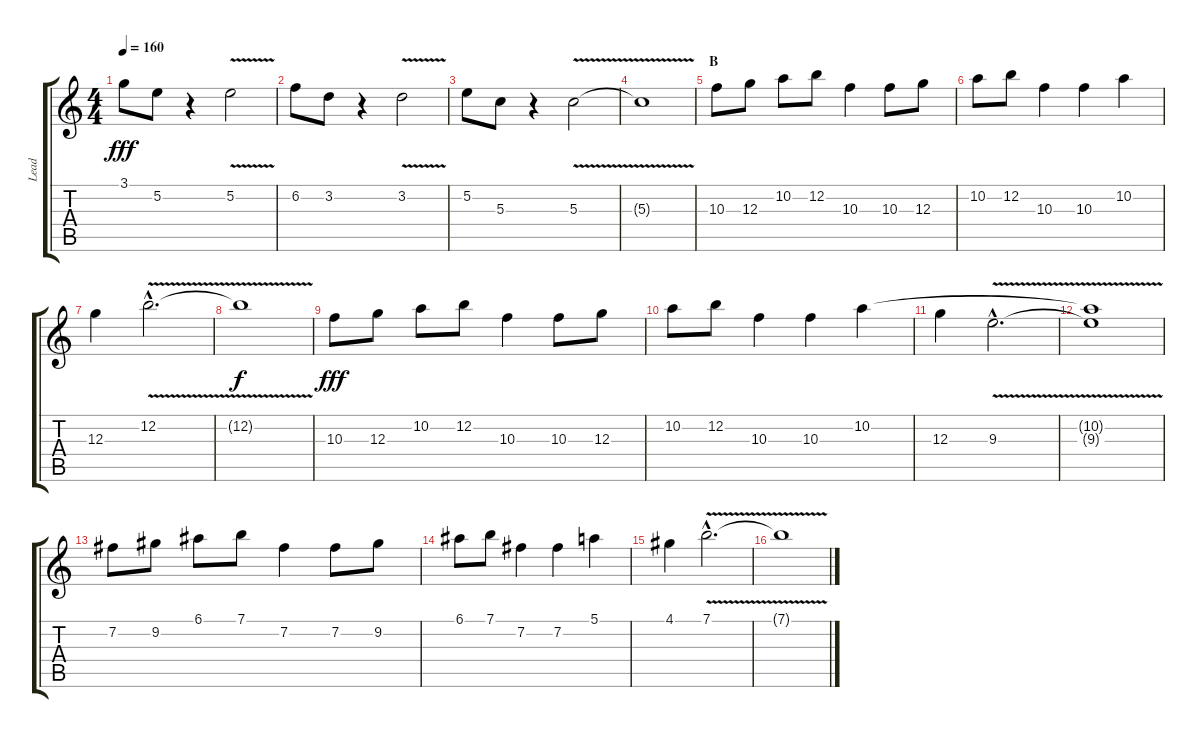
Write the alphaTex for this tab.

\track ("Lead" "Lead") {instrument acousticguitarnylon}
\staff {score tabs}
\tuning (E4 B3 G3 D3 A2 E2) {hide}
\ts (4 4)
\tempo 160
\clef g2
\ks c
3.1.8{dy fff} 5.2.8 r.4 5.2{v}.2 |
6.2.8 3.2.8 r.4 3.2{v}.2 |
5.2.8 5.3.8 r.4 5.3{v}.2 |
5.3{t}.1 |
\section ("" "B")
10.3.8 12.3.8 10.2.8 12.2.8 10.3.4 10.3.8 12.3.8 |
10.2.8 12.2.8 10.3.4 10.3.4 10.2.4 |
12.3.4 12.2{v hac}.2{d} |
12.2{t}.1{dy f} |
10.3.8{dy fff} 12.3.8 10.2.8 12.2.8 10.3.4 10.3.8 12.3.8 |
10.2.8 12.2.8 10.3.4 10.3.4 10.2.4 |
12.3.4 9.3{v hac}.2{d} |
(10.2{t} 9.3{t}).1 |
7.2.8 9.2.8 6.1.8 7.1.8 7.2.4 7.2.8 9.2.8 |
6.1.8 7.1.8 7.2.4 7.2.4 5.1.4 |
4.1.4 7.1{v hac}.2{d} |
7.1{t}.1
